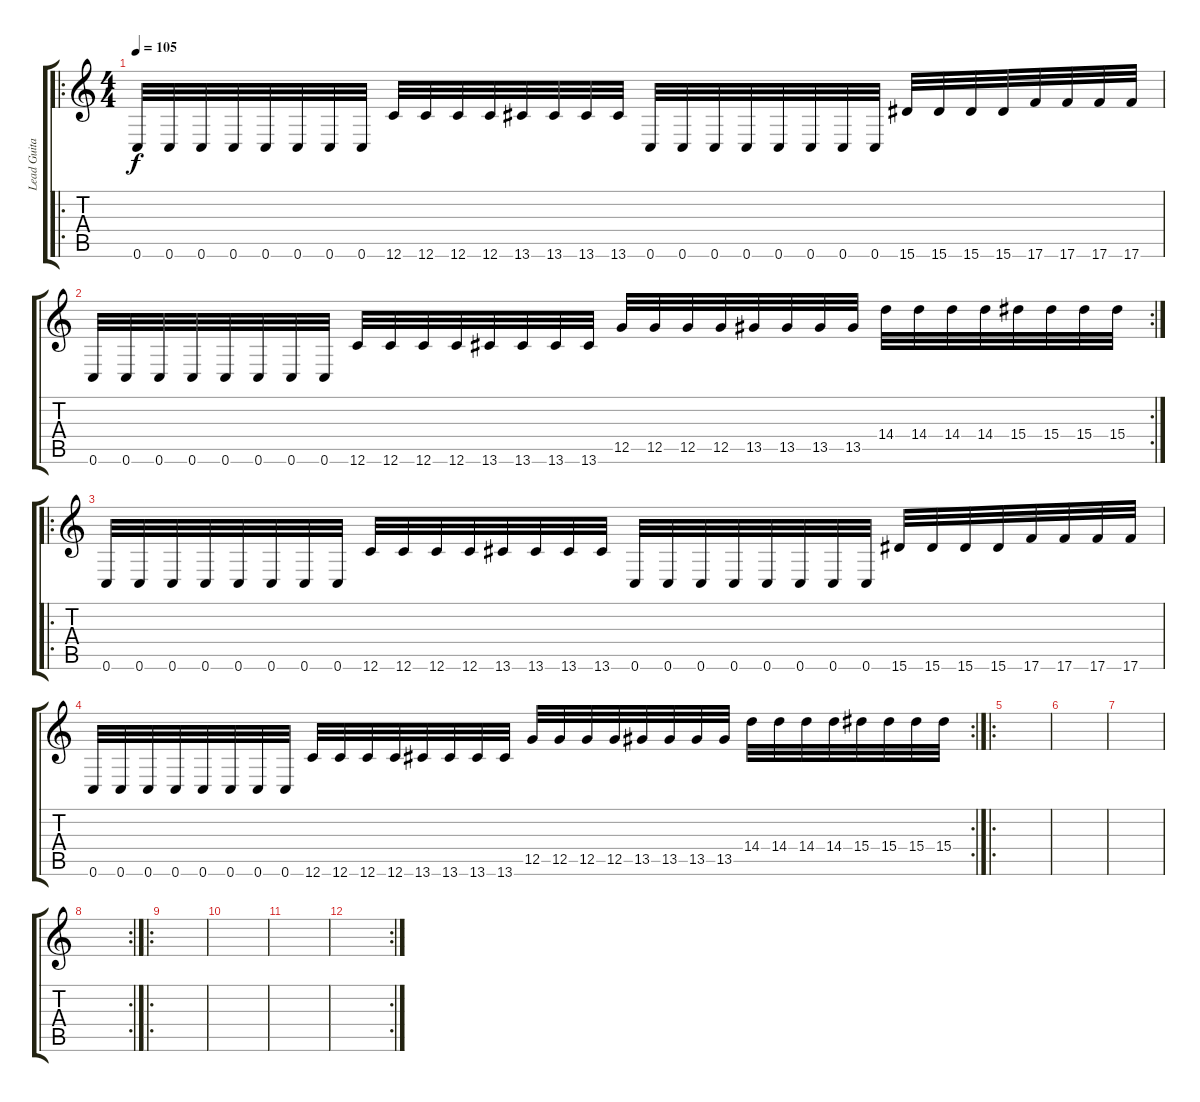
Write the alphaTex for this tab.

\track ("Lead Guitar" "Lead Guita") {instrument distortionguitar}
\staff {score tabs}
\tuning (D4 A3 F3 C3 G2 C2) {hide}
\ro
\ts (4 4)
\tempo 105
\clef g2
\ks c
0.6.32{dy f} 0.6.32 0.6.32 0.6.32 0.6.32 0.6.32 0.6.32 0.6.32 12.6.32 12.6.32 12.6.32 12.6.32 13.6.32 13.6.32 13.6.32 13.6.32 0.6.32 0.6.32 0.6.32 0.6.32 0.6.32 0.6.32 0.6.32 0.6.32 15.6.32 15.6.32 15.6.32 15.6.32 17.6.32 17.6.32 17.6.32 17.6.32 |
\rc 2
0.6.32 0.6.32 0.6.32 0.6.32 0.6.32 0.6.32 0.6.32 0.6.32 12.6.32 12.6.32 12.6.32 12.6.32 13.6.32 13.6.32 13.6.32 13.6.32 12.5.32 12.5.32 12.5.32 12.5.32 13.5.32 13.5.32 13.5.32 13.5.32 14.4.32 14.4.32 14.4.32 14.4.32 15.4.32 15.4.32 15.4.32 15.4.32 |
\ro
0.6.32 0.6.32 0.6.32 0.6.32 0.6.32 0.6.32 0.6.32 0.6.32 12.6.32 12.6.32 12.6.32 12.6.32 13.6.32 13.6.32 13.6.32 13.6.32 0.6.32 0.6.32 0.6.32 0.6.32 0.6.32 0.6.32 0.6.32 0.6.32 15.6.32 15.6.32 15.6.32 15.6.32 17.6.32 17.6.32 17.6.32 17.6.32 |
\rc 2
0.6.32 0.6.32 0.6.32 0.6.32 0.6.32 0.6.32 0.6.32 0.6.32 12.6.32 12.6.32 12.6.32 12.6.32 13.6.32 13.6.32 13.6.32 13.6.32 12.5.32 12.5.32 12.5.32 12.5.32 13.5.32 13.5.32 13.5.32 13.5.32 14.4.32 14.4.32 14.4.32 14.4.32 15.4.32 15.4.32 15.4.32 15.4.32 |
\ro
|
|
|
\rc 2
|
\ro
|
|
|
\rc 2
